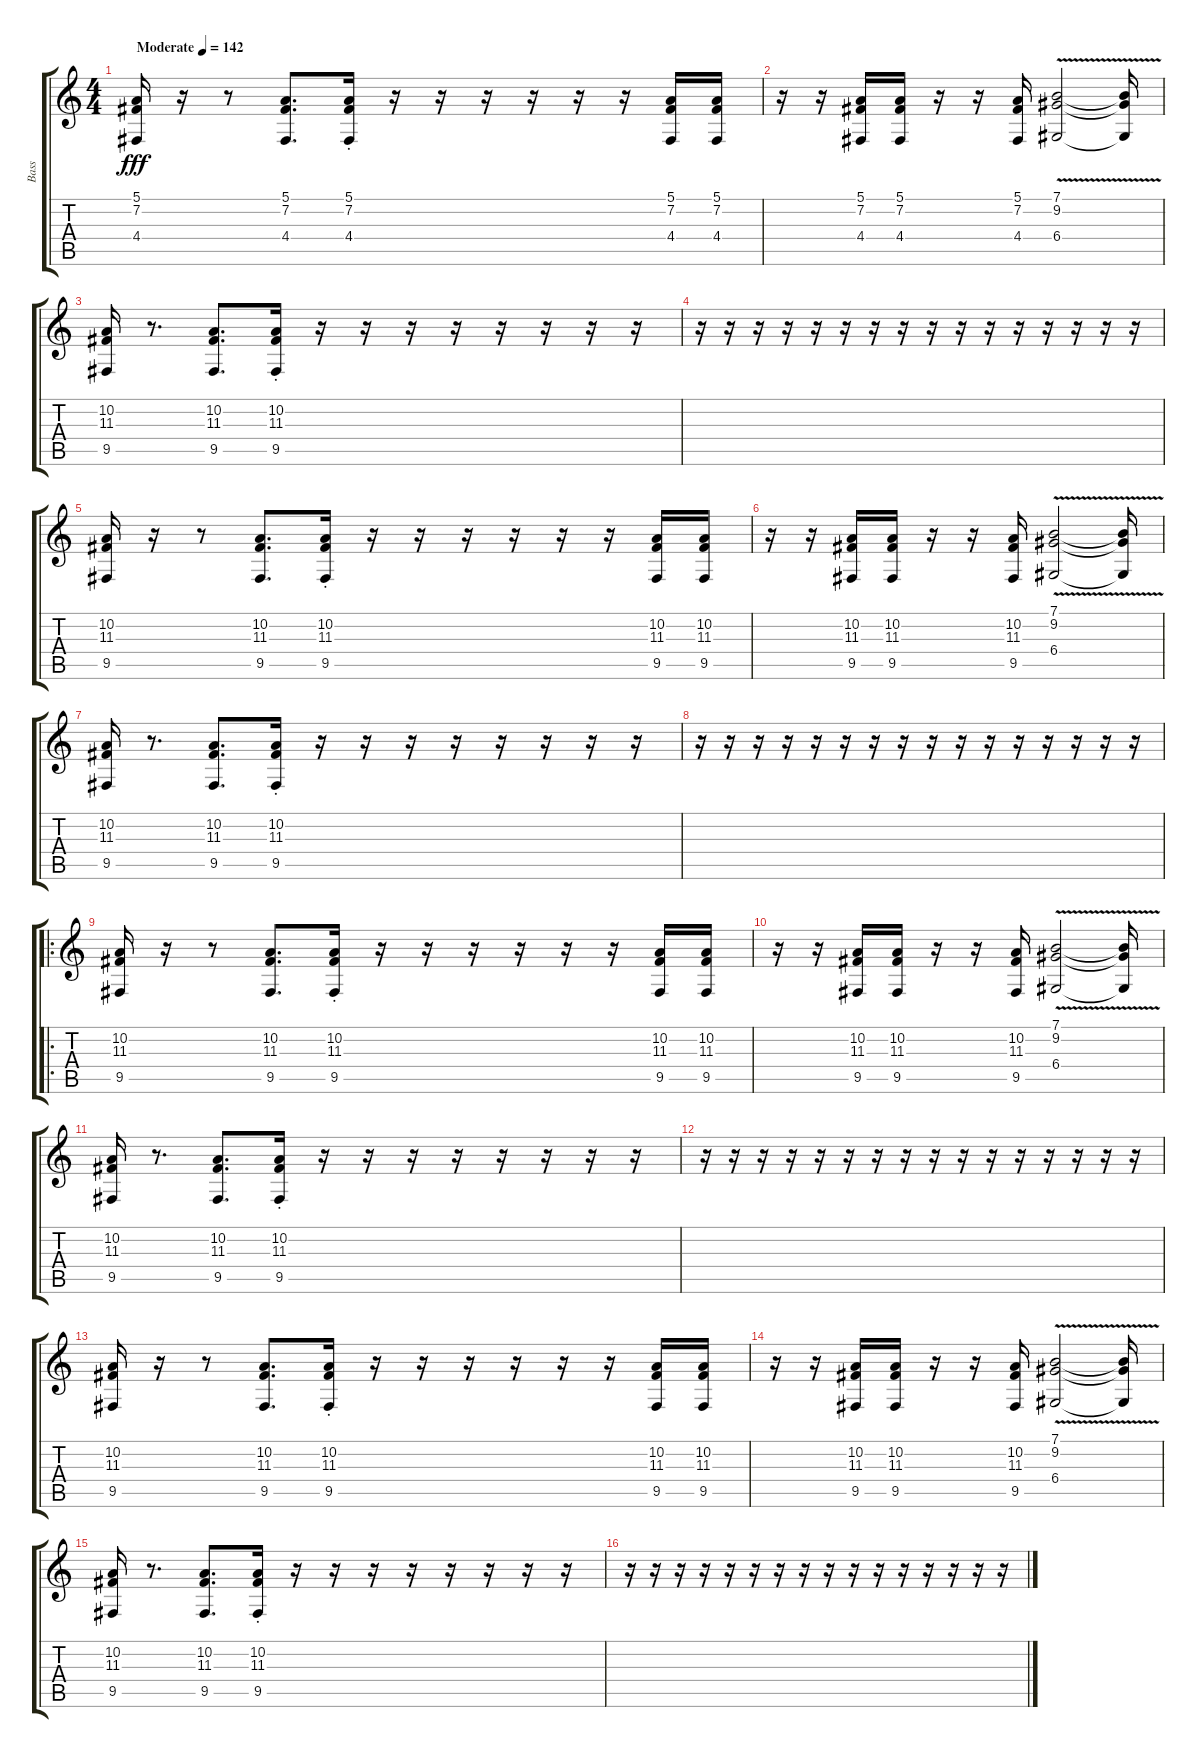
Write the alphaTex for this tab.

\track ("Bass" "Bass") {instrument lead2sawtooth}
\staff {score tabs}
\tuning (E4 B3 G3 D3 A2 E2) {hide}
\ts (4 4)
\tempo (142 "Moderate")
\clef g2
\ks c
(5.1 7.2 4.4).16{dy fff balance 9 instrument lead2sawtooth} r.16 r.8 (5.1 7.2 4.4).8{d} (5.1{st} 7.2{st} 4.4{st}).16 r.16 r.16 r.16 r.16 r.16 r.16 (5.1 7.2 4.4).16 (5.1 7.2 4.4).16 |
r.16 r.16 (5.1 7.2 4.4).16 (5.1 7.2 4.4).16 r.16 r.16 (5.1 7.2 4.4).16 (7.1{v} 9.2{v} 6.4{v}).2 (7.1{t} 9.2{t} 6.4{t}).16 |
(10.2 11.3 9.5).16 r.8{d} (10.2 11.3 9.5).8{d} (10.2{st} 11.3{st} 9.5{st}).16 r.16 r.16 r.16 r.16 r.16 r.16 r.16 r.16 |
r.16 r.16 r.16 r.16 r.16 r.16 r.16 r.16 r.16 r.16 r.16 r.16 r.16 r.16 r.16 r.16 |
(10.2 11.3 9.5).16 r.16 r.8 (10.2 11.3 9.5).8{d} (10.2{st} 11.3{st} 9.5{st}).16 r.16 r.16 r.16 r.16 r.16 r.16 (10.2 11.3 9.5).16 (10.2 11.3 9.5).16 |
r.16 r.16 (10.2 11.3 9.5).16 (10.2 11.3 9.5).16 r.16 r.16 (10.2 11.3 9.5).16 (7.1{v} 9.2{v} 6.4{v}).2 (7.1{t} 9.2{t} 6.4{t}).16 |
(10.2 11.3 9.5).16 r.8{d} (10.2 11.3 9.5).8{d} (10.2{st} 11.3{st} 9.5{st}).16 r.16 r.16 r.16 r.16 r.16 r.16 r.16 r.16 |
r.16 r.16 r.16 r.16 r.16 r.16 r.16 r.16 r.16 r.16 r.16 r.16 r.16 r.16 r.16 r.16 |
\ro
(10.2 11.3 9.5).16{balance 0} r.16 r.8 (10.2 11.3 9.5).8{d} (10.2{st} 11.3{st} 9.5{st}).16 r.16 r.16 r.16 r.16 r.16 r.16 (10.2 11.3 9.5).16 (10.2 11.3 9.5).16 |
r.16 r.16 (10.2 11.3 9.5).16 (10.2 11.3 9.5).16 r.16 r.16 (10.2 11.3 9.5).16 (7.1{v} 9.2{v} 6.4{v}).2 (7.1{t} 9.2{t} 6.4{t}).16 |
(10.2 11.3 9.5).16 r.8{d} (10.2 11.3 9.5).8{d} (10.2{st} 11.3{st} 9.5{st}).16 r.16 r.16 r.16 r.16 r.16 r.16 r.16 r.16 |
r.16 r.16 r.16 r.16 r.16 r.16 r.16 r.16 r.16 r.16 r.16 r.16 r.16 r.16 r.16 r.16 |
(10.2 11.3 9.5).16 r.16 r.8 (10.2 11.3 9.5).8{d} (10.2{st} 11.3{st} 9.5{st}).16 r.16 r.16 r.16 r.16 r.16 r.16 (10.2 11.3 9.5).16 (10.2 11.3 9.5).16 |
r.16 r.16 (10.2 11.3 9.5).16 (10.2 11.3 9.5).16 r.16 r.16 (10.2 11.3 9.5).16 (7.1{v} 9.2{v} 6.4{v}).2 (7.1{t} 9.2{t} 6.4{t}).16 |
(10.2 11.3 9.5).16 r.8{d} (10.2 11.3 9.5).8{d} (10.2{st} 11.3{st} 9.5{st}).16 r.16 r.16 r.16 r.16 r.16 r.16 r.16 r.16 |
r.16 r.16 r.16 r.16 r.16 r.16 r.16 r.16 r.16 r.16 r.16 r.16 r.16 r.16 r.16 r.16
